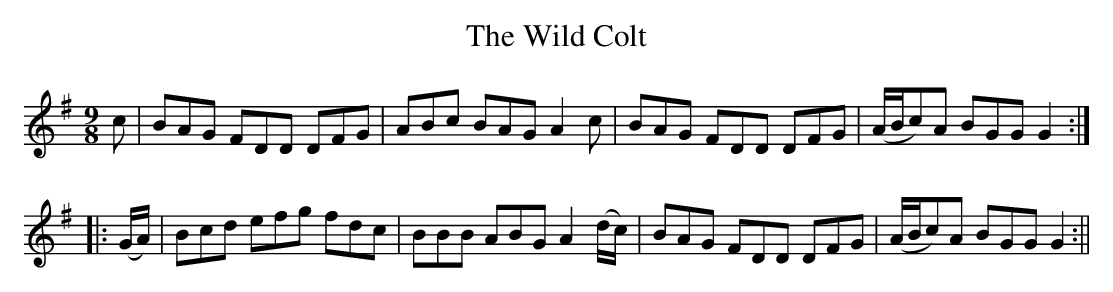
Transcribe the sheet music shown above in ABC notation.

X:1
T: Wild Colt, The
M: 9/8
L: 1/8
K: G
c | BAG FDD DFG | ABc BAG A2c | BAG FDD DFG | (A/B/c)A BGG G2:|
|:(G/A/)| Bcd efg fdc| BBB ABG A2 (d/c/)| BAG FDD DFG|(A/B/c)A BGG G2:||
